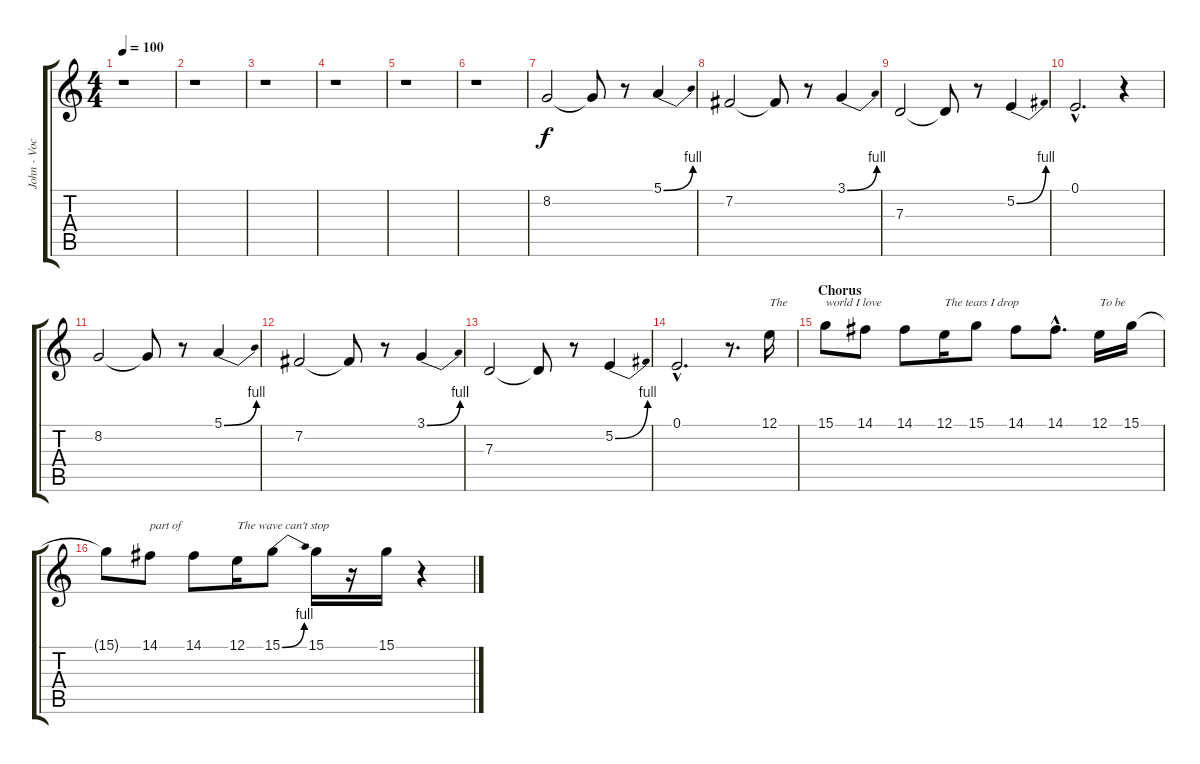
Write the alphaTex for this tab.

\track ("John - Vocals" "John - Voc") {instrument choiraahs}
\staff {score tabs}
\tuning (E4 B3 G3 D3 A2 E2) {hide}
\ts (4 4)
\tempo 100
\clef g2
\ks c
r.1{dy f} |
r.1 |
r.1 |
r.1 |
r.1 |
r.1 |
8.2.2{volume 10 instrument choiraahs} 8.2{t}.8 r.8 5.1{be (bend 0 0 60 4)}.4 |
7.2.2 7.2{t}.8 r.8 3.1{be (bend 0 0 60 4)}.4 |
7.3.2 7.3{t}.8 r.8 5.2{be (bend 0 0 60 4)}.4 |
0.1{hac}.2{d} r.4 |
8.2.2 8.2{t}.8 r.8 5.1{be (bend 0 0 60 4)}.4 |
7.2.2 7.2{t}.8 r.8 3.1{be (bend 0 0 60 4)}.4 |
7.3.2 7.3{t}.8 r.8 5.2{be (bend 0 0 60 4)}.4 |
0.1{hac}.2{d} r.8{d volume 8 instrument trumpet} 12.1.16{txt "The"} |
\section ("" "Chorus")
15.1.8{txt "world I love"} 14.1.8 14.1.8 12.1.16{txt "The tears I drop"} 15.1.8 14.1.8 14.1{hac}.8{d} 12.1.16{txt "To be"} 15.1.16 |
15.1{t}.8 14.1.8{txt "part of"} 14.1.8 12.1.16{txt "The wave can't stop"} 15.1{be (bend 0 0 60 4)}.8 15.1.16 r.16 15.1.16 r.4
